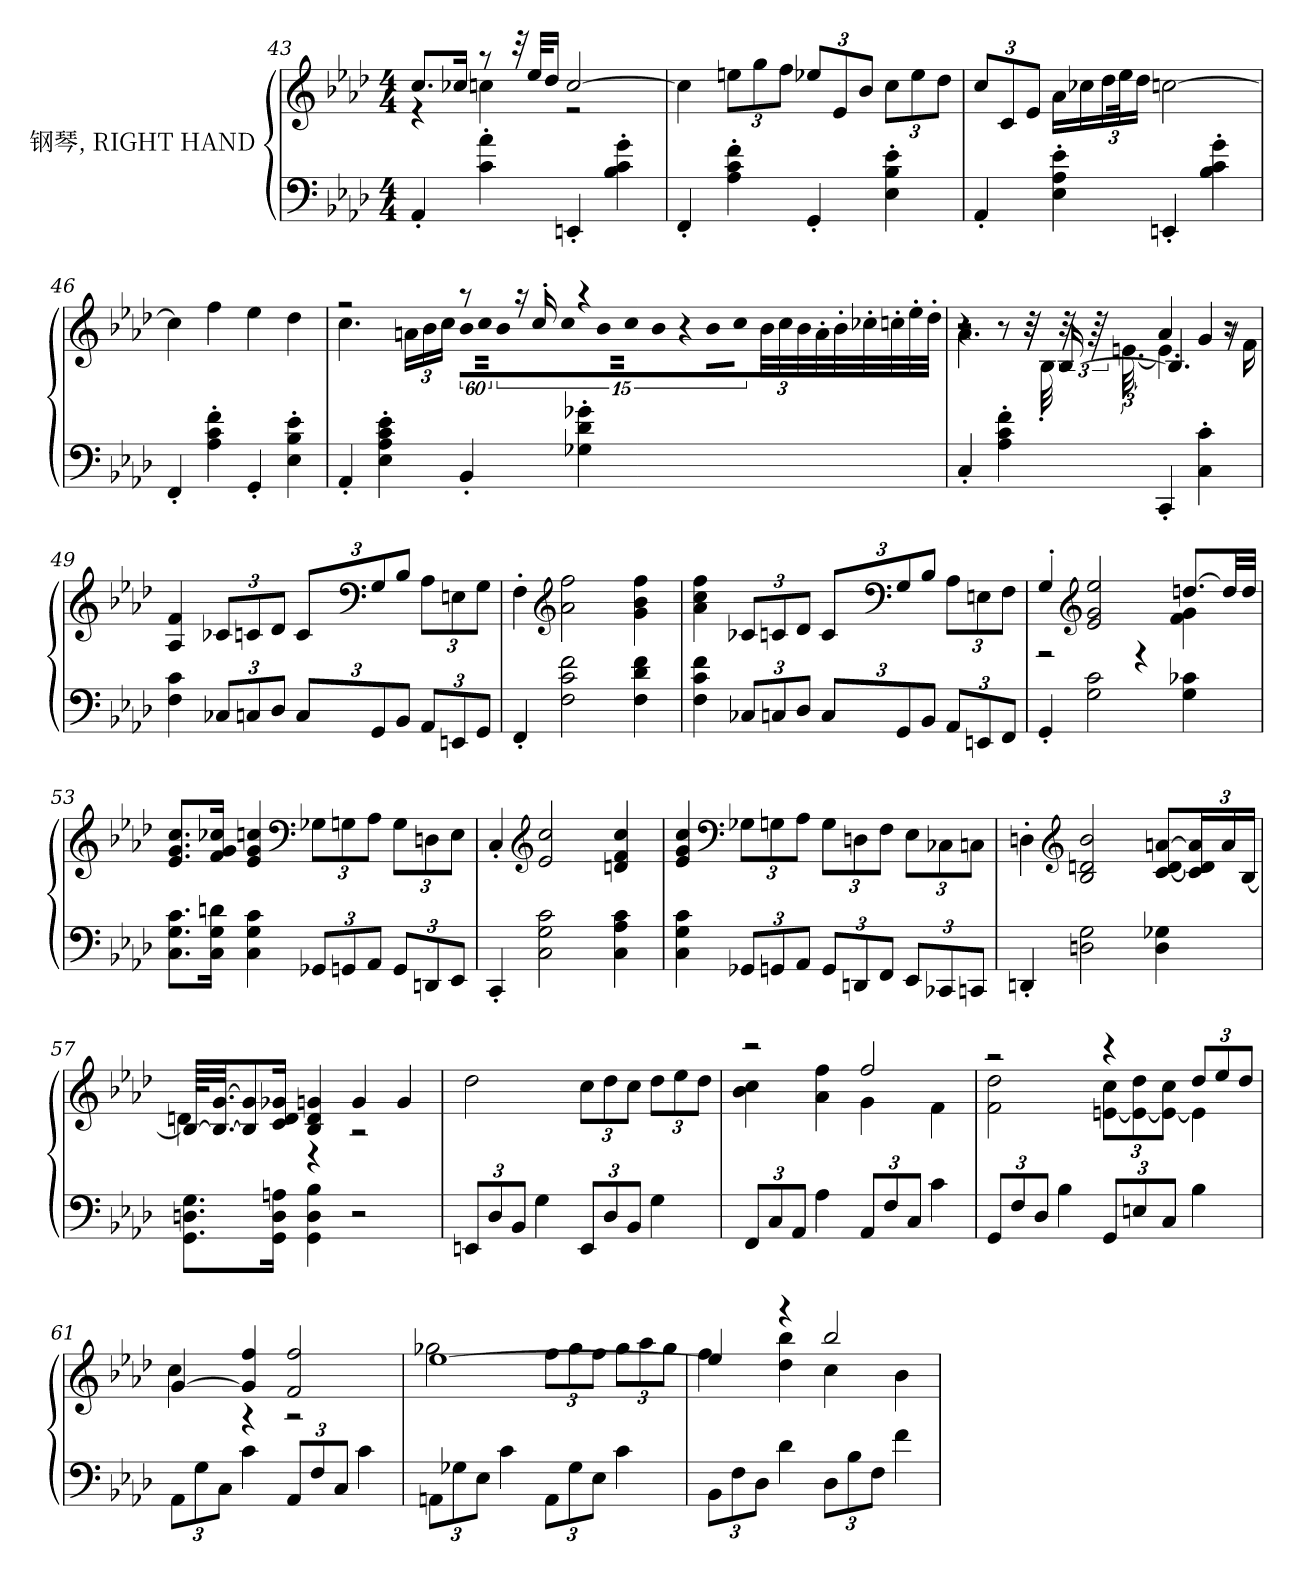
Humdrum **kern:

**kern	**kern
*part1	*part1
*staff2	*staff1
*I"钢琴, RIGHT HAND	*
!!LO:LB:g=z
*clefF4	*clefG2
*k[b-e-a-d-]	*k[b-e-a-d-]
*M4/4	*M4/4
*MM63	*MM63
=43	=43
*	*^
4AA-'/	8.cc/L	4r
*	*MM86	*
.	16cc-X/Jk	.
*	*MM58	*
4c\' 4a-\'	8r	4ccn\
.	32r	.
*	*MM120	*
.	32ee-/KLL	.
*	*MM67	*
.	16dd-/JJ	.
*	*MM71	*
4EEn'/	[2cc/	2r
4B-\' 4c\' 4g\'	.	.
*	*v	*v
=44	=44
*	*MM69
4FF'/	4cc\]
*	*Xbrackettup
*	*MM52
4A-\' 4c\' 4f\'	12een\L
*	*MM71
.	12gg\
*	*MM60
.	12ff\J
*	*MM67
4GG'/	12ee-X/L
*	*MM86
.	12e-/
*	*MM82
.	12b-/J
*	*MM90
4E-\' 4B-\' 4e-\'	12cc\L
*	*MM84
.	12ee-\
*	*MM78
.	12dd-\J
=45	=45
*	*MM82
4AA-'/	12cc/L
*	*MM80
.	12c/
*	*MM75
.	12e-/J
*	*MM52
4E-\' 4A-\' 4e-\'	16a-\LL
*	*MM46
.	16cc-X\
*	*MM35
.	24dd-\
*	*MM105
.	48ee-\K
*	*MM37
.	16dd-\JJ
*	*MM71
4EEn'/	[2ccn\
4B-\' 4c\' 4g\'	.
=46	=46
4FF'/	4cc\]
*	*MM80
4A-\' 4c\' 4f\'	4ff\
*	*MM88
4GG'/	4ee-\
*	*MM84
4E-\' 4B-\' 4e-\'	4dd-\
!!LO:LB:g=z
=47	=47
*	*MM86
*	*^
4AA-'/	2r	4.cc\
4E-\' 4A-\' 4c\' 4e-\'	.	.
*	*MM71	*
.	.	24an\LL
*	*MM73	*
.	.	24b-\
*	*MM56	*
.	.	24cc\JJ
*	*	*brackettup
*	*MM60	*
!	!	!LO:N:vis=32
4BB-'/	8r	1920%53b-\LLL
!	!	!LO:N:vis=32
.	.	1920%53cc\
.	.	1920ryy
!	!	!LO:N:vis=32
.	.	1920%53b-\
*	*MM88	*
!	!	!LO:N:vis=32
.	.	1920%53cc\
!	!	!LO:N:vis=32
.	.	1920%53b-\
.	16r	.
.	.	1920ryy
!	!	!LO:N:vis=32
.	.	1920%53cc\
!	!	!LO:N:vis=32
.	.	1920%53b-\JJJ
*	*MM69	*
.	16cc'/	.
!	!	!LO:N:vis=64
.	.	640%9r
!	!	!LO:N:vis=64
.	.	640%9b-\KLLL
!	!	!LO:N:vis=32
.	.	1920%53cc\JJJ
*	*	*Xbrackettup
*	*MM67	*
4G-X\' 4d-\' 4g-X\'	4r	48b-\LLL
*	*MM65	*
.	.	48cc\
*	*MM30	*
.	.	48b-\
*	*MM37	*
.	.	32a'\
*	*MM45	*
.	.	32b-'\
*	*MM46	*
.	.	32cc-X'\
*	*MM45	*
.	.	32ccn'\
*	*MM41	*
.	.	32ee-'\
*	*MM33	*
.	.	32dd-'\JJJ
*	*v	*v
=48	=48
*	*MM86
*	*^
*	*	*^
4C'/	2r	4.a-\	4r
*	*MM180	*	*
4A-\' 4c\' 4f\'	.	.	8r
.	.	32r	16r
*	*MM52	*	*
.	.	32B-'\	.
*	*	*brackettup	*
*	*MM56	*	*
.	.	48r	[16B-/
.	.	96r	.
*	*MM18	*	*
.	.	[48.en\	.
*	*MM67	*	*
4CC'/	4a-/	4.e\]	4.B-/]
*	*MM60	*	*
4C\' 4c\'	4g/	.	.
.	.	16r	8r
*	*MM33	*	*
.	.	16f\	.
*	*v	*v	*v
!!LO:PB:g=z
=49	=49
*	*MM75
4F\ 4c\	4A-/ 4f/
*Xbrackettup	*Xbrackettup
*	*MM90
12C-X/L	12c-X/L
*	*MM135
12Cn/	12cn/
*	*MM150
12D-/J	12d-/J
*	*MM153
12C/L	12c/L
*	*clefF4
*	*MM157
12GG/	12G/
*	*MM159
12BB-/J	12B-/J
*	*MM157
12AA-/L	12A-\L
*	*MM146
12EEn/	12En\
*	*MM168
12GG/J	12G\J
=50	=50
*	*MM108
4FF'/	4F'\
*	*clefG2
*	*MM129
2F\ 2c\ 2f\	2a-\ 2ff\
*	*MM138
4F\ 4d-\ 4f\	4g\ 4b-\ 4ff\
=51	=51
*	*MM131
4F\ 4c\ 4f\	4a-\ 4cc\ 4ff\
*	*MM146
12C-X/L	12c-X/L
*	*MM161
12Cn/	12cn/
*	*MM168
12D-/J	12d-/J
*	*MM170
12C/L	12c/L
*	*clefF4
*	*MM172
12GG/	12G/
*	*MM174
12BB-/J	12B-/J
12AA-/L	12A-\L
*	*MM170
12EEn/	12En\
*	*MM161
12FF/J	12F\J
!!LO:LB:g=z
=52	=52
*	*MM123
*	*^
4GG'/	4G'/	2r
*	*clefG2	*
*	*MM136	*
2G\ 2c\	2e-/ 2g/ 2ee-/	.
.	.	4r
*	*MM131	*
4G\ 4c-X\	[8.ddn/L	4f\ 4g\
.	32dd/LL]	.
*	*MM93	*
.	32dd/JJJ	.
*	*v	*v
=53	=53
*	*MM127
8.C\ 8.G\ 8.c\L	8.e-/ 8.g/ 8.cc/L
*	*MM138
16C\ 16G\ 16dn\Jk	16f/ 16g/ 16cc-X/Jk
*	*MM125
4C\ 4G\ 4c\	4e-/ 4g/ 4ccn/
*	*clefF4
*	*MM153
12GG-X/L	12G-X\L
*	*MM163
12GGn/	12Gn\
*	*MM165
12AA-/J	12A-\J
12GG/L	12G\L
*	*MM157
12DDn/	12Dn\
*	*MM161
12EE-/J	12E-\J
=54	=54
*	*MM131
4CC'/	4C'/
*	*clefG2
*	*MM142
2C\ 2G\ 2c\	2e-/ 2cc/
*	*MM140
4C\ 4A-\ 4c\	4dn/ 4f/ 4cc/
!!LO:LB:g=z
=55	=55
*	*MM138
4C\ 4G\ 4c\	4e-/ 4g/ 4cc/
*	*clefF4
*	*MM153
12GG-X/L	12G-X\L
*	*MM159
12GGn/	12Gn\
*	*MM161
12AA-/J	12A-\J
*	*MM163
12GG/L	12G\L
12DDn/	12Dn\
*	*MM159
12FF/J	12F\J
*	*MM153
12EE-/L	12E-\L
*	*MM138
12CC-X/	12C-X\
*	*MM82
12CCn/J	12Cn\J
=56	=56
*	*MM106
4DDn'/	4Dn'\
*	*clefG2
*	*MM125
2Dn\ 2G\	2B-/ 2dn/ 2b-/
*	*MM116
4D\ 4G-X\	[8c/ [8d/ [8an/L
.	24c/] 24d/] 24a/]L
.	24a/
*	*MM187
.	[24B-/JJ
=57	=57
*	*MM121
*	*^
8.GG\ 8.Dn\ 8.G\L	64B-/KLLL_	4dn\
.	32.B-/_ [32.g/JJ	.
.	8B-/] 8g/]	.
*	*MM116	*
16GG\ 16D\ 16An\Jk	16c/ 16d/ 16g-X/Jk	.
*	*MM63	*
4GG\ 4D\ 4B-\	4B-/ 4d/ 4gn/	4r
*	*MM97	*
2r	4g/	2r
*	*MM65	*
.	4g/	.
*	*v	*v
!!LO:LB:g=z
=58	=58
*	*MM60
12EEn/L	2dd-\
12D-/	.
12BB-/J	.
4G\	.
*	*MM78
12EE/L	12cc\L
*	*MM112
12D-/	12dd-\
*	*MM120
12BB-/J	12cc\J
*	*MM123
4G\	12dd-\L
*	*MM121
.	12ee-\
*	*MM108
.	12dd-\J
=59	=59
*	*MM131
*	*^
12FF/L	2r	4b-\ 4cc\
12C/	.	.
12AA-/J	.	.
*	*MM127	*
4A-\	.	4a-\ 4ff\
*	*MM135	*
12AA-/L	2ff/	4g\
12F/	.	.
12C/J	.	.
*	*MM120	*
4c\	.	4f\
=60	=60	=60
*	*MM131	*
12GG/L	2r	2f\ 2dd-\
12F/	.	.
12D-/J	.	.
4B-\	.	.
*	*MM131	*
12GG/L	4r	[12en\ 12cc\L
*	*MM140	*
12En/	.	12e\_ 12dd-\
*	*MM142	*
12C/J	.	12e\_ 12cc\J
*	*MM150	*
4B-\	12dd-/L	4e\]
*	*MM148	*
.	12ee-/	.
*	*MM138	*
.	12dd-/J	.
=61	=61	=61
*	*MM142	*
12AA-\L	[4g/	4cc\
12G\	.	.
12C\J	.	.
*	*MM146	*
4c\	4g/] 4ff/	4r
12AA-/L	2f/ 2ff/	2r
12F/	.	.
12C/J	.	.
4c\	.	.
!!LO:LB:g=z	!!
=62	=62	=62
*	*MM112	*
12AAn\L	[1ee-	2gg-X\
12G-X\	.	.
12E-\J	.	.
4c\	.	.
*	*MM142	*
12AA\L	.	12ff\L
*	*MM157	*
12G-\	.	12gg-\
*	*MM153	*
12E-\J	.	12ff\J
*	*MM165	*
4c\	.	12gg-\L
*	*MM161	*
.	.	12aa-\
*	*MM150	*
.	.	12gg-\J
=63	=63	=63
*	*MM153	*
12BB-\L	4ee-/]	4ff\
12F\	.	.
12D-\J	.	.
*	*MM148	*
4d-\	4r	4dd-\ 4bb-\
*	*MM166	*
12D-\L	2bb-/	4cc\
12B-\	.	.
12F\J	.	.
*	*MM153	*
4f\	.	4b-\
*	*v	*v
=	=
*-	*-
